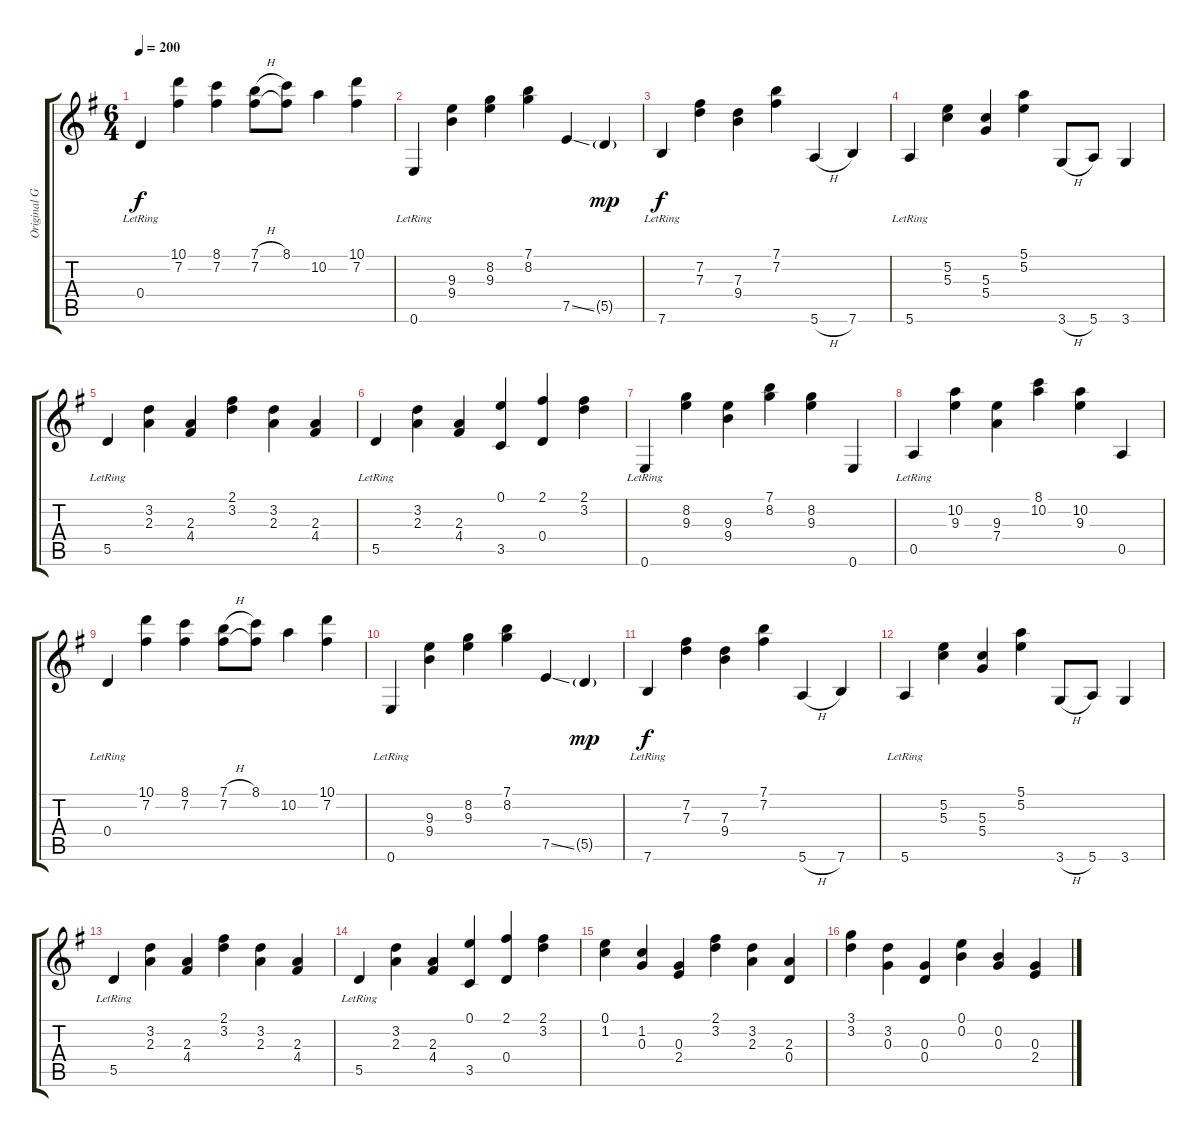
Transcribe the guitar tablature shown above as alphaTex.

\track ("Original Guitar" "Original G") {instrument acousticguitarnylon}
\staff {score tabs}
\tuning (E4 B3 G3 D3 A2 E2) {hide}
\ts (6 4)
\tempo 200
\clef g2
\ks eminor
0.4{lr}.4{dy f} (10.1 7.2).4 (8.1 7.2).4 (7.1{h} 7.2).8 (8.1 7.2{t}).8 10.2.4 (10.1 7.2).4 |
0.6{lr}.4 (9.3 9.4).4 (8.2 9.3).4 (7.1 8.2).4 7.5{ss}.4 5.5{g}.4{dy mp} |
7.6{lr}.4{dy f} (7.2 7.3).4 (7.3 9.4).4 (7.1 7.2).4 5.6{h}.4 7.6.4 |
5.6{lr}.4 (5.2 5.3).4 (5.3 5.4).4 (5.1 5.2).4 3.6{h}.8 5.6.8 3.6.4 |
5.5{lr}.4 (3.2 2.3).4 (2.3 4.4).4 (2.1 3.2).4 (3.2 2.3).4 (2.3 4.4).4 |
5.5{lr}.4 (3.2 2.3).4 (2.3 4.4).4 (0.1 3.5).4 (2.1 0.4).4 (2.1 3.2).4 |
0.6{lr}.4 (8.2 9.3).4 (9.3 9.4).4 (7.1 8.2).4 (8.2 9.3).4 0.6.4 |
0.5{lr}.4 (10.2 9.3).4 (9.3 7.4).4 (8.1 10.2).4 (10.2 9.3).4 0.5.4 |
0.4{lr}.4 (10.1 7.2).4 (8.1 7.2).4 (7.1{h} 7.2).8 (8.1 7.2{t}).8 10.2.4 (10.1 7.2).4 |
0.6{lr}.4 (9.3 9.4).4 (8.2 9.3).4 (7.1 8.2).4 7.5{ss}.4 5.5{g}.4{dy mp} |
7.6{lr}.4{dy f} (7.2 7.3).4 (7.3 9.4).4 (7.1 7.2).4 5.6{h}.4 7.6.4 |
5.6{lr}.4 (5.2 5.3).4 (5.3 5.4).4 (5.1 5.2).4 3.6{h}.8 5.6.8 3.6.4 |
5.5{lr}.4 (3.2 2.3).4 (2.3 4.4).4 (2.1 3.2).4 (3.2 2.3).4 (2.3 4.4).4 |
5.5{lr}.4 (3.2 2.3).4 (2.3 4.4).4 (0.1 3.5).4 (2.1 0.4).4 (2.1 3.2).4 |
(0.1 1.2).4 (1.2 0.3).4 (0.3 2.4).4 (2.1 3.2).4 (3.2 2.3).4 (2.3 0.4).4 |
(3.1 3.2).4 (3.2 0.3).4 (0.3 0.4).4 (0.1 0.2).4 (0.2 0.3).4 (0.3 2.4).4
